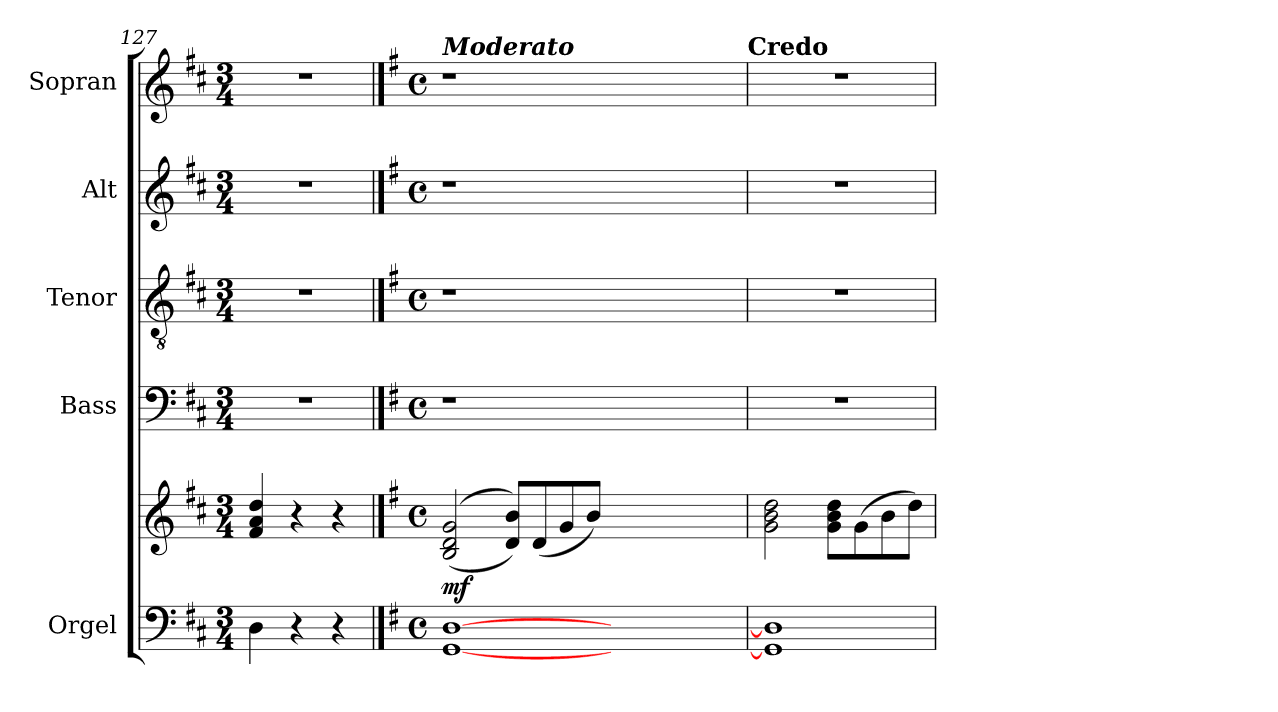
**kern	**kern	**dynam	**kern	**kern	**kern	**kern
*part5	*part5	*part5	*part4	*part3	*part2	*part1
*staff6	*staff5	*staff5/6	*staff4	*staff3	*staff2	*staff1
*I"Orgel	*	*	*I"Bass	*I"Tenor	*I"Alt	*I"Sopran
*I'Org.	*	*	*I'B.	*I'T.	*I'A.	*I'S.
*clefF4	*clefG2	*	*clefF4	*clefGv2	*clefG2	*clefG2
*k[f#c#]	*k[f#c#]	*	*k[f#c#]	*k[f#c#]	*k[f#c#]	*k[f#c#]
*D:	*D:	*	*D:	*D:	*D:	*D:
*M3/4	*M3/4	*	*M3/4	*M3/4	*M3/4	*M3/4
=127	=127	=127	=127	=127	=127	=127
4D\	4f#/ 4a/ 4dd/	.	2.r	2.r	2.r	2.r
4r	4r	.	.	.	.	.
4r	4r	.	.	.	.	.
!!LO:PB:g=z
==128	==128	==128	==128	==128	==128	==128
*k[f#]	*k[f#]	*	*k[f#]	*k[f#]	*k[f#]	*k[f#]
*G:	*G:	*	*G:	*G:	*G:	*G:
*M4/4	*M4/4	*	*M4/4	*M4/4	*M4/4	*M4/4
*met(c)	*met(c)	*	*met(c)	*met(c)	*met(c)	*met(c)
!	!	!	!	!	!	!LO:TX:a:Bi:t=Moderato
!	!	!LO:DY:b	!	!	!	!
[1GG [1D	(<(2B/ 2d/ 2g/	mf	1r	1r	1r	1r
.	8d/ 8b/L))	.	.	.	.	.
.	(<8d/	.	.	.	.	.
.	8g/	.	.	.	.	.
.	8b/J)	.	.	.	.	.
1..ryy	1..ryy	.	1..ryy	1..ryy	1..ryy	1..ryy
!	!	!	!	!	!	!LO:TX:a:B:t=Credo
=129	=129	=129	=129	=129	=129	=129
1GG] 1D]	2g\ 2b\ 2dd\	.	1r	1r	1r	1r
.	8g\ 8b\ 8dd\L	.	.	.	.	.
.	(>8g\	.	.	.	.	.
.	8b\	.	.	.	.	.
.	8dd\J)	.	.	.	.	.
=	=	=	=	=	=	=
*-	*-	*-	*-	*-	*-	*-
